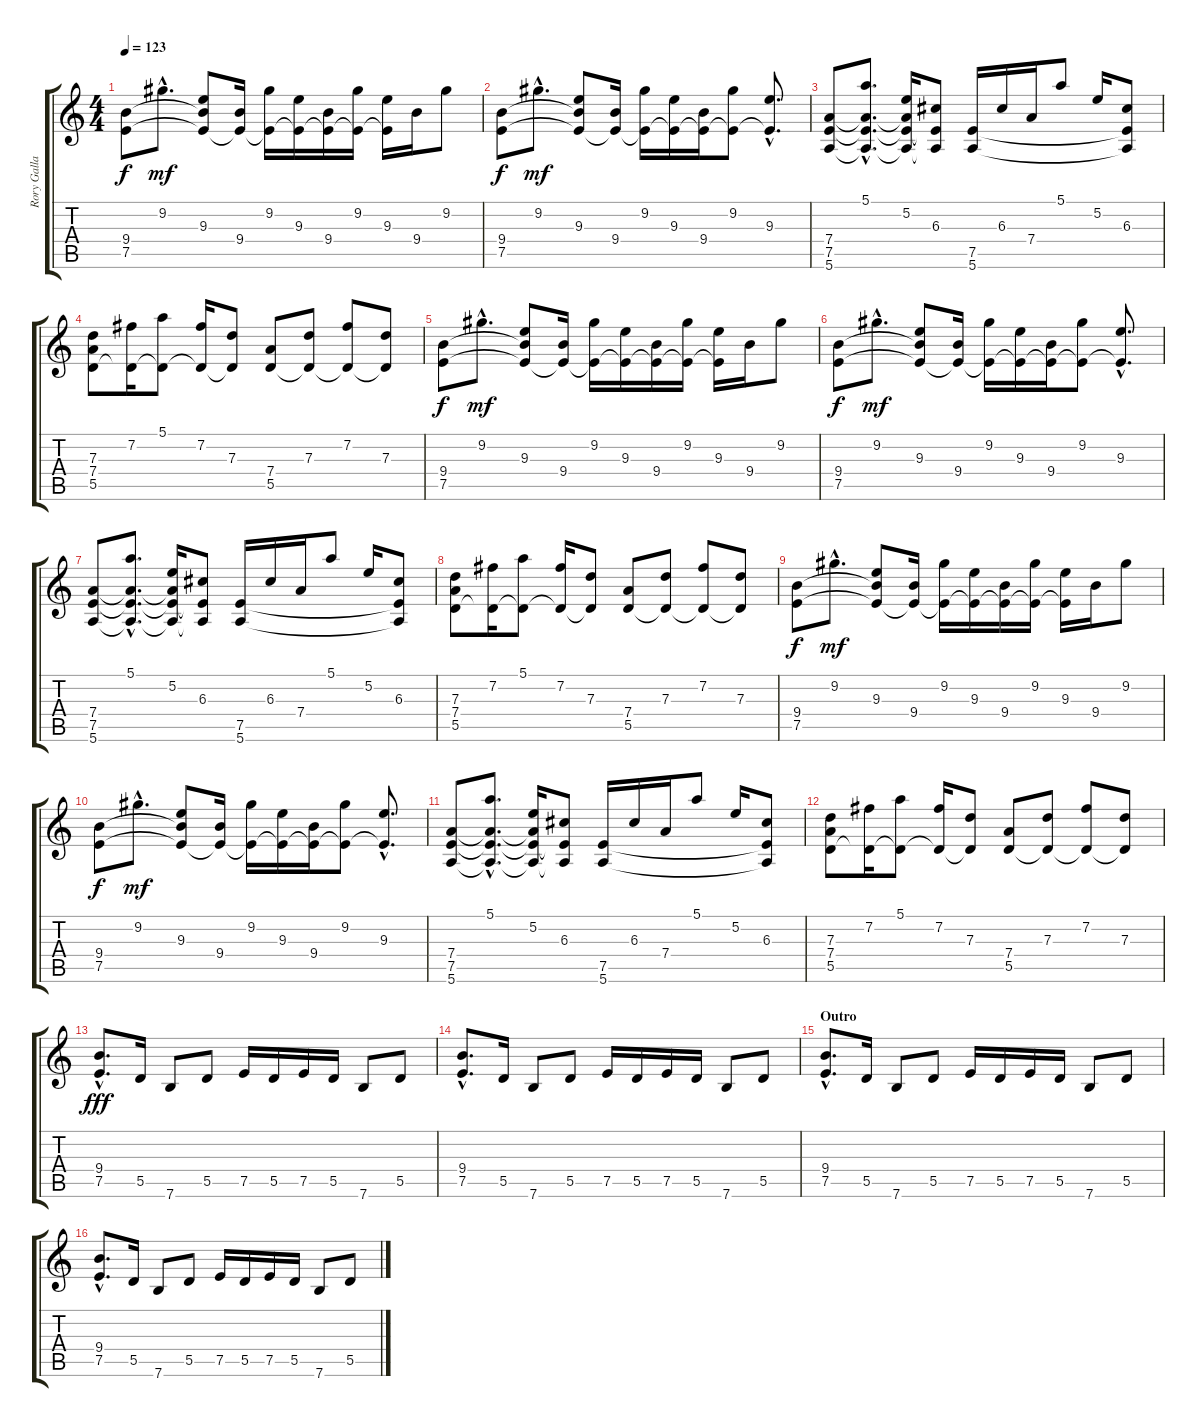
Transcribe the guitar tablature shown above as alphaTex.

\track ("Rory Gallagher" "Rory Galla") {instrument distortionguitar}
\staff {score tabs}
\tuning (E4 B3 G3 D3 A2 E2) {hide}
\ts (4 4)
\tempo 123
\clef g2
\ks c
(9.4 7.5).8{dy f} 9.2{hac}.8{d dy mf} (9.3 9.4{t} 7.5{t}).8 (9.4 7.5{t}).16 (9.2 7.5{t}).16 (9.3 7.5{t}).16 (9.4 7.5{t}).16 (9.2 7.5{t}).16 (9.3 7.5{t}).16 9.4.16 9.2.8 |
(9.4 7.5).8{dy f} 9.2{hac}.8{d dy mf} (9.3 9.4{t} 7.5{t}).8 (9.4 7.5{t}).16 (9.2 7.5{t}).16 (9.3 7.5{t}).16 (9.4 7.5{t}).16 (9.2 7.5{t}).8 (9.3{hac} 7.5{hac t}).8{d} |
(7.4 7.5 5.6).8 (5.1{hac} 7.4{hac t} 7.5{hac t} 5.6{hac t}).8{d} (5.2 7.4{t} 7.5{t} 5.6{t}).16 (6.3 7.5{t} 5.6{t}).8 (7.5 5.6).16 6.3.16 7.4.16 5.1.8 5.2.16 (6.3 7.5{t} 5.6{t}).8 |
(7.3 7.4 5.5).8 (7.2 5.5{t}).16 (5.1 5.5{t}).8 (7.2 5.5{t}).16 (7.3 5.5{t}).8 (7.4 5.5).8 (7.3 5.5{t}).8 (7.2 5.5{t}).8 (7.3 5.5{t}).8 |
(9.4 7.5).8{dy f} 9.2{hac}.8{d dy mf} (9.3 9.4{t} 7.5{t}).8 (9.4 7.5{t}).16 (9.2 7.5{t}).16 (9.3 7.5{t}).16 (9.4 7.5{t}).16 (9.2 7.5{t}).16 (9.3 7.5{t}).16 9.4.16 9.2.8 |
(9.4 7.5).8{dy f} 9.2{hac}.8{d dy mf} (9.3 9.4{t} 7.5{t}).8 (9.4 7.5{t}).16 (9.2 7.5{t}).16 (9.3 7.5{t}).16 (9.4 7.5{t}).16 (9.2 7.5{t}).8 (9.3{hac} 7.5{hac t}).8{d} |
(7.4 7.5 5.6).8 (5.1{hac} 7.4{hac t} 7.5{hac t} 5.6{hac t}).8{d} (5.2 7.4{t} 7.5{t} 5.6{t}).16 (6.3 7.5{t} 5.6{t}).8 (7.5 5.6).16 6.3.16 7.4.16 5.1.8 5.2.16 (6.3 7.5{t} 5.6{t}).8 |
(7.3 7.4 5.5).8 (7.2 5.5{t}).16 (5.1 5.5{t}).8 (7.2 5.5{t}).16 (7.3 5.5{t}).8 (7.4 5.5).8 (7.3 5.5{t}).8 (7.2 5.5{t}).8 (7.3 5.5{t}).8 |
(9.4 7.5).8{dy f} 9.2{hac}.8{d dy mf} (9.3 9.4{t} 7.5{t}).8 (9.4 7.5{t}).16 (9.2 7.5{t}).16 (9.3 7.5{t}).16 (9.4 7.5{t}).16 (9.2 7.5{t}).16 (9.3 7.5{t}).16 9.4.16 9.2.8 |
(9.4 7.5).8{dy f} 9.2{hac}.8{d dy mf} (9.3 9.4{t} 7.5{t}).8 (9.4 7.5{t}).16 (9.2 7.5{t}).16 (9.3 7.5{t}).16 (9.4 7.5{t}).16 (9.2 7.5{t}).8 (9.3{hac} 7.5{hac t}).8{d} |
(7.4 7.5 5.6).8 (5.1{hac} 7.4{hac t} 7.5{hac t} 5.6{hac t}).8{d} (5.2 7.4{t} 7.5{t} 5.6{t}).16 (6.3 7.5{t} 5.6{t}).8 (7.5 5.6).16 6.3.16 7.4.16 5.1.8 5.2.16 (6.3 7.5{t} 5.6{t}).8 |
(7.3 7.4 5.5).8 (7.2 5.5{t}).16 (5.1 5.5{t}).8 (7.2 5.5{t}).16 (7.3 5.5{t}).8 (7.4 5.5).8 (7.3 5.5{t}).8 (7.2 5.5{t}).8 (7.3 5.5{t}).8 |
(9.4{hac} 7.5{hac}).8{d dy fff} 5.5.16 7.6.8 5.5.8 7.5.16 5.5.16 7.5.16 5.5.16 7.6.8 5.5.8 |
(9.4{hac} 7.5{hac}).8{d} 5.5.16 7.6.8 5.5.8 7.5.16 5.5.16 7.5.16 5.5.16 7.6.8 5.5.8 |
\section ("" "Outro")
(9.4{hac} 7.5{hac}).8{d} 5.5.16 7.6.8 5.5.8 7.5.16 5.5.16 7.5.16 5.5.16 7.6.8 5.5.8 |
(9.4{hac} 7.5{hac}).8{d} 5.5.16 7.6.8 5.5.8 7.5.16 5.5.16 7.5.16 5.5.16 7.6.8 5.5.8
